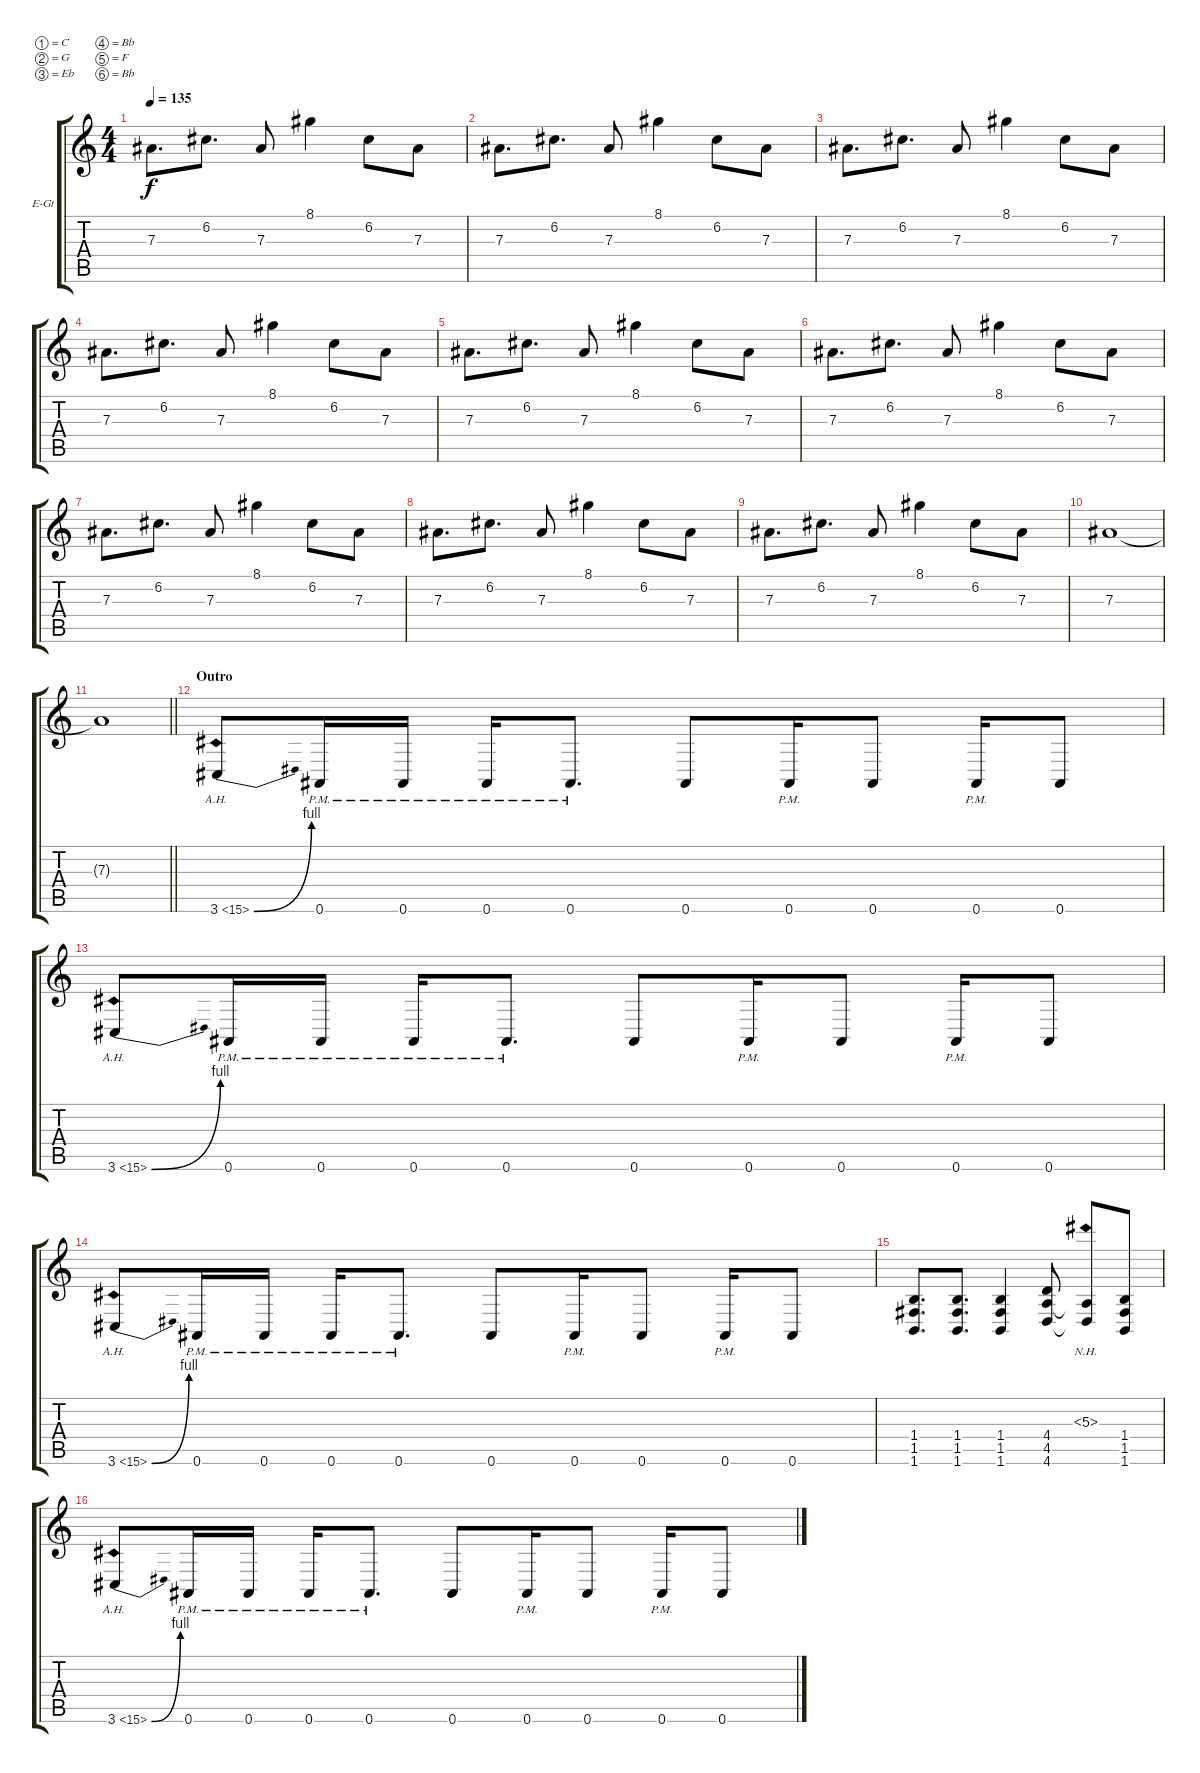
\bracketExtendMode groupsimilarinstruments
\firstSystemTrackNameOrientation horizontal
\otherSystemsTrackNameOrientation horizontal
\track ("Lead Guitar" "E-Gt") {instrument distortionguitar}
\staff {score tabs}
\tuning (C4 G3 Eb3 Bb2 F2 Bb1)
\ts (4 4)
\tempo 135
\clef g2
\ks c
7.3.8{d dy f} 6.2.8{d} 7.3.8 8.1.4 6.2.8 7.3.8 |
7.3.8{d} 6.2.8{d} 7.3.8 8.1.4 6.2.8 7.3.8 |
7.3.8{d} 6.2.8{d} 7.3.8 8.1.4 6.2.8 7.3.8 |
7.3.8{d} 6.2.8{d} 7.3.8 8.1.4 6.2.8 7.3.8 |
7.3.8{d} 6.2.8{d} 7.3.8 8.1.4 6.2.8 7.3.8 |
7.3.8{d} 6.2.8{d} 7.3.8 8.1.4 6.2.8 7.3.8 |
7.3.8{d} 6.2.8{d} 7.3.8 8.1.4 6.2.8 7.3.8 |
7.3.8{d} 6.2.8{d} 7.3.8 8.1.4 6.2.8 7.3.8 |
7.3.8{d} 6.2.8{d} 7.3.8 8.1.4 6.2.8 7.3.8 |
7.3.1 |
\barLineRight lightlight
7.3{t}.1 |
\section ("" "Outro")
3.6{be (bend 0 0 60 4) ah 12}.8 0.6{pm}.16 0.6{pm}.16 0.6{pm}.16 0.6{pm}.8{d} 0.6.8 0.6{pm}.16 0.6.8 0.6{pm}.16 0.6.8 |
3.6{be (bend 0 0 60 4) ah 12}.8 0.6{pm}.16 0.6{pm}.16 0.6{pm}.16 0.6{pm}.8{d} 0.6.8 0.6{pm}.16 0.6.8 0.6{pm}.16 0.6.8 |
3.6{be (bend 0 0 60 4) ah 12}.8 0.6{pm}.16 0.6{pm}.16 0.6{pm}.16 0.6{pm}.8{d} 0.6.8 0.6{pm}.16 0.6.8 0.6{pm}.16 0.6.8 |
(1.4 1.5 1.6).8{d} (1.4 1.5 1.6).8{d} (1.4 1.5 1.6).4 (4.4 4.5 4.6).8 (5.3{nh} 4.5{t} 4.6{t}).8 (1.4 1.5 1.6).8 |
3.6{be (bend 0 0 60 4) ah 12}.8 0.6{pm}.16 0.6{pm}.16 0.6{pm}.16 0.6{pm}.8{d} 0.6.8 0.6{pm}.16 0.6.8 0.6{pm}.16 0.6.8
